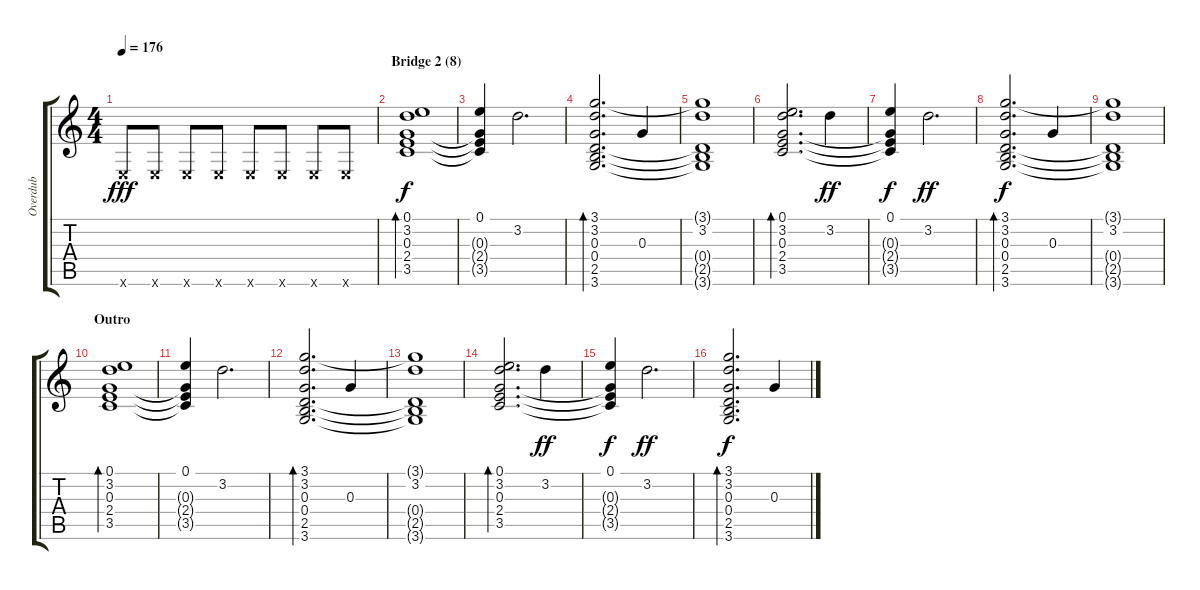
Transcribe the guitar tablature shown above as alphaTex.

\track ("Overdub" "Overdub") {instrument fretlessbass}
\staff {score tabs}
\tuning (E4 B3 G3 D3 A2 E2) {hide}
\ts (4 4)
\tempo 176
\clef g2
\ks c
0.6{x}.8{dy fff} 0.6{x}.8 0.6{x}.8 0.6{x}.8 0.6{x}.8 0.6{x}.8 0.6{x}.8 0.6{x}.8 |
\section ("" "Bridge 2 (8)")
(0.1 3.2 0.3 2.4 3.5).1{bd 240 dy f} |
(0.1 0.3{t} 2.4{t} 3.5{t}).4 3.2.2{d} |
(3.1 3.2 0.3 0.4 2.5 3.6).2{d bd 240} 0.3.4 |
(3.1{t} 3.2 0.4{t} 2.5{t} 3.6{t}).1 |
(0.1 3.2 0.3 2.4 3.5).2{d bd 240} 3.2.4{dy ff} |
(0.1 0.3{t} 2.4{t} 3.5{t}).4{dy f} 3.2.2{d dy ff} |
(3.1 3.2 0.3 0.4 2.5 3.6).2{d bd 240 dy f} 0.3.4 |
(3.1{t} 3.2 0.4{t} 2.5{t} 3.6{t}).1 |
\section ("" "Outro")
(0.1 3.2 0.3 2.4 3.5).1{bd 240} |
(0.1 0.3{t} 2.4{t} 3.5{t}).4 3.2.2{d} |
(3.1 3.2 0.3 0.4 2.5 3.6).2{d bd 240} 0.3.4 |
(3.1{t} 3.2 0.4{t} 2.5{t} 3.6{t}).1 |
(0.1 3.2 0.3 2.4 3.5).2{d bd 240} 3.2.4{dy ff} |
(0.1 0.3{t} 2.4{t} 3.5{t}).4{dy f} 3.2.2{d dy ff} |
(3.1 3.2 0.3 0.4 2.5 3.6).2{d bd 240 dy f} 0.3.4
